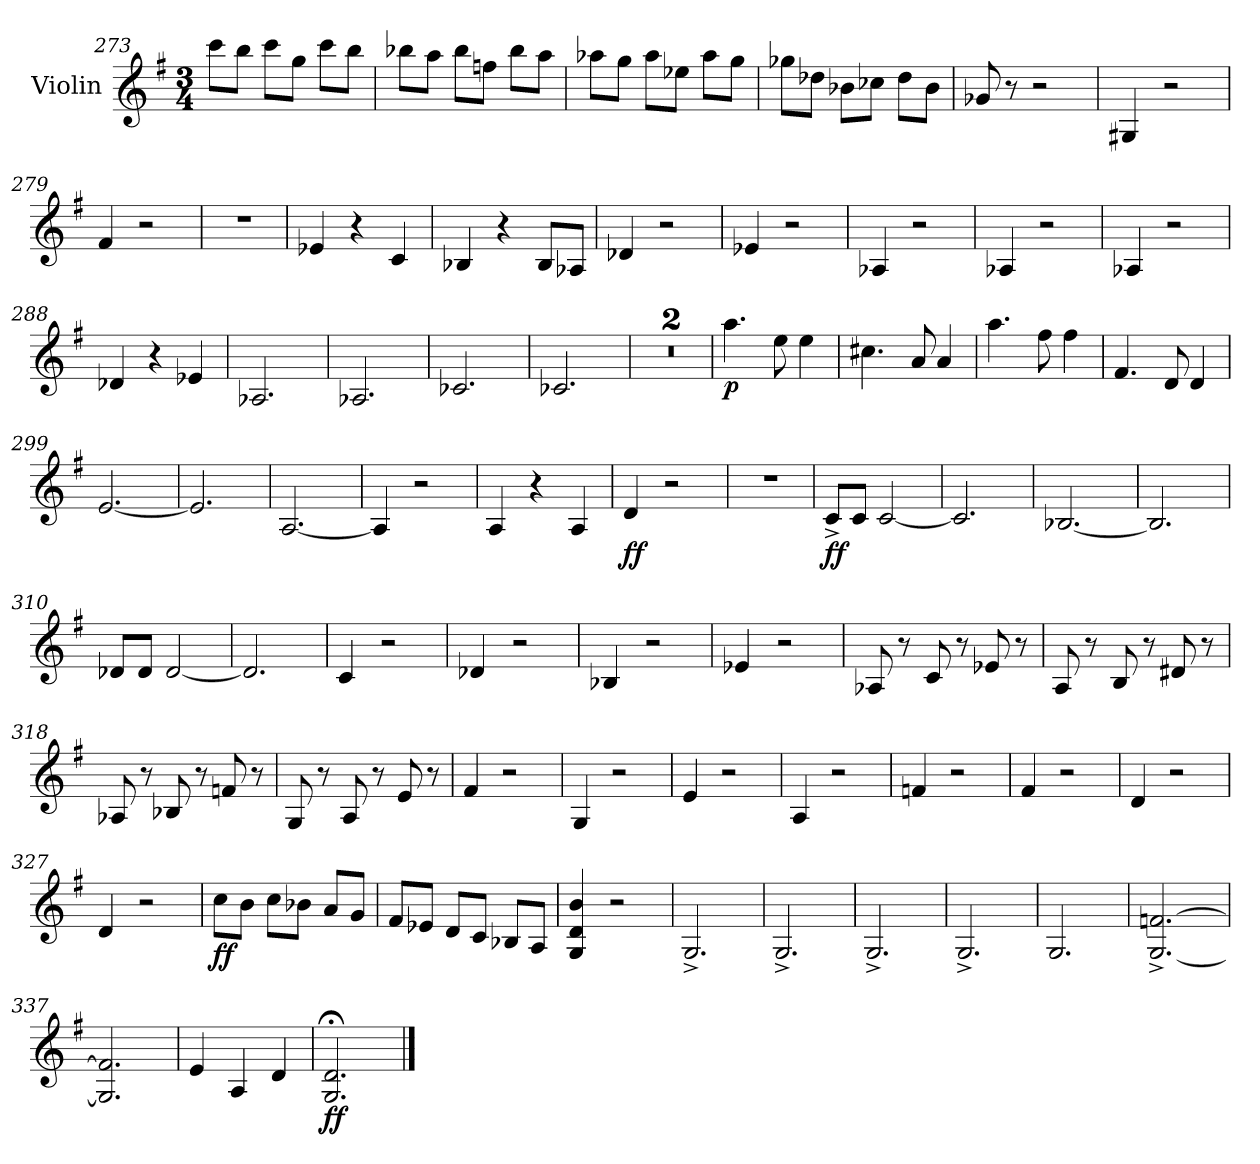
**kern	**dynam
*part1	*part1
*staff1	*staff1
*I"Violin	*
*I'Vln	*
*clefG2	*
*k[f#]	*
*M3/4	*
=273	=273
8ccc\L	.
8bb\J	.
8ccc\L	.
8gg\J	.
8ccc\L	.
8bb\J	.
!!LO:LB:g=z
=274	=274
8bb-X\L	.
8aa\J	.
8bb-\L	.
8ffn\J	.
8bb-\L	.
8aa\J	.
=275	=275
8aa-X\L	.
8gg\J	.
8aa-\L	.
8ee-X\J	.
8aa-\L	.
8gg\J	.
=276	=276
8gg-X\L	.
8dd-X\J	.
8b-X\L	.
8cc-X\J	.
8dd-\L	.
8b-\J	.
=277	=277
8g-X/	.
8r	.
2r	.
=278	=278
4G#X/	.
2r	.
=279	=279
4f#/	.
2r	.
=280	=280
2.r	.
=281	=281
4e-X/	.
4r	.
4c/	.
=282	=282
4B-X/	.
4r	.
8B-/L	.
8A-X/J	.
!!LO:LB:g=z
=283	=283
4d-X/	.
2r	.
=284	=284
4e-X/	.
2r	.
=285	=285
4A-X/	.
2r	.
=286	=286
4A-X/	.
2r	.
=287	=287
4A-X/	.
2r	.
=288	=288
4d-X/	.
4r	.
4e-X/	.
=289	=289
2.A-X/	.
=290	=290
2.A-X/	.
=291	=291
2.c-X/	.
=292	=292
2.c-X/	.
=293	=293
2.r	.
=294	=294
2.r	.
=295	=295
!	!LO:DY:b
4.aa\	p
8ee\	.
4ee\	.
=296	=296
4.cc#X\	.
8a/	.
4a/	.
=297	=297
4.aa\	.
8ff#\	.
4ff#\	.
!!LO:LB:g=z
=298	=298
4.f#/	.
8d/	.
4d/	.
=299	=299
[2.e/	.
=300	=300
2.e/]	.
=301	=301
[2.A/	.
=302	=302
4A/]	.
2r	.
=303	=303
4A/	.
4r	.
4A/	.
=304	=304
!	!LO:DY:b
4d/	ff
2r	.
=305	=305
2.r	.
=306	=306
!	!LO:DY:b
8c^/L	ff
8c/J	.
[2c/	.
=307	=307
2.c/]	.
=308	=308
[2.B-X/	.
=309	=309
2.B-/]	.
=310	=310
8d-X/L	.
8d-/J	.
[2d-/	.
=311	=311
2.d-/]	.
=312	=312
4c/	.
2r	.
!!LO:LB:g=z
=313	=313
4d-X/	.
2r	.
=314	=314
4B-X/	.
2r	.
=315	=315
4e-X/	.
2r	.
=316	=316
8A-X/	.
8r	.
8c/	.
8r	.
8e-X/	.
8r	.
=317	=317
8A/	.
8r	.
8B/	.
8r	.
8d#X/	.
8r	.
=318	=318
8A-X/	.
8r	.
8B-X/	.
8r	.
8fn/	.
8r	.
=319	=319
8G/	.
8r	.
8A/	.
8r	.
8e/	.
8r	.
=320	=320
4f#/	.
2r	.
!!LO:LB:g=z
=321	=321
4G/	.
2r	.
=322	=322
4e/	.
2r	.
=323	=323
4A/	.
2r	.
=324	=324
4fn/	.
2r	.
=325	=325
4f#/	.
2r	.
=326	=326
4d/	.
2r	.
=327	=327
4d/	.
2r	.
=328	=328
!	!LO:DY:b
8cc\L	ff
8b\J	.
8cc\L	.
8b-X\J	.
8a/L	.
8g/J	.
=329	=329
8f#/L	.
8e-X/J	.
8d/L	.
8c/J	.
8B-X/L	.
8A/J	.
=330	=330
4G/ 4d/ 4b/	.
2r	.
=331	=331
2.G^/	.
=332	=332
2.G^/	.
=333	=333
2.G^/	.
!!LO:LB:g=z
=334	=334
2.G^/	.
=335	=335
2.G/	.
=336	=336
[2.G/^ [2.fn/^	.
=337	=337
2.G/] 2.f/]	.
=338	=338
4e/	.
4A/	.
4d/	.
=339	=339
!	!LO:DY:b
2.G/;< 2.d/;<	ff
==	==
*-	*-
